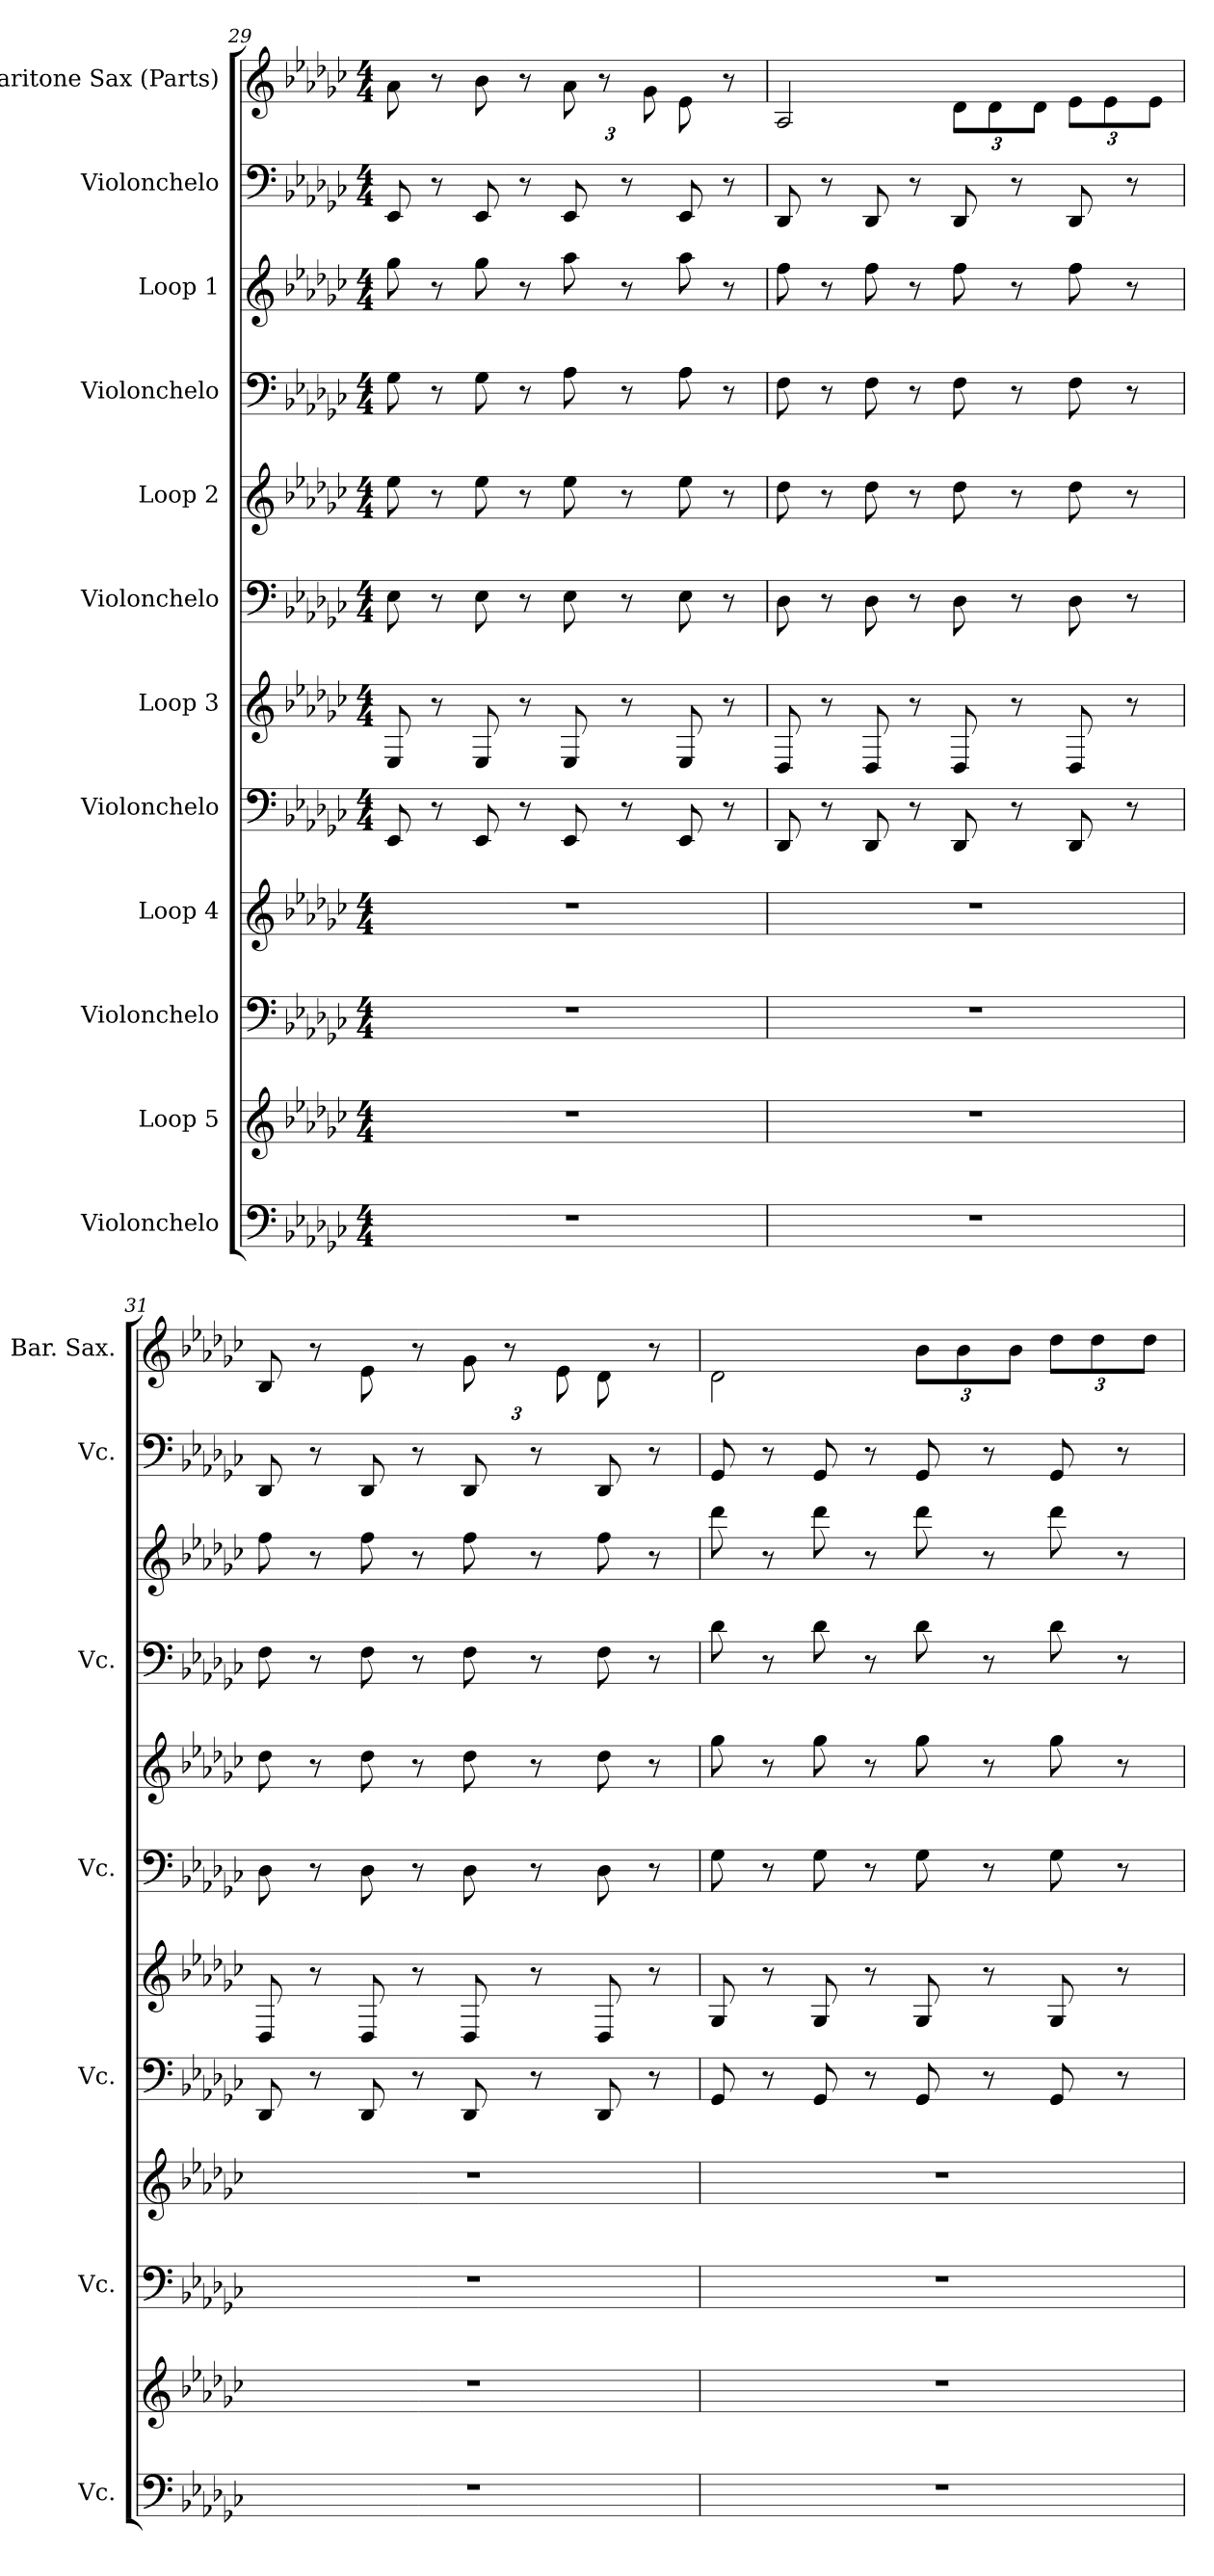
**kern	**kern	**kern	**kern	**kern	**kern	**kern	**kern	**kern	**kern	**kern	**kern
*part12	*part11	*part10	*part9	*part8	*part7	*part6	*part5	*part4	*part3	*part2	*part1
*staff12	*staff11	*staff10	*staff9	*staff8	*staff7	*staff6	*staff5	*staff4	*staff3	*staff2	*staff1
*I"Violonchelo	*I"Loop 5	*I"Violonchelo	*I"Loop 4	*I"Violonchelo	*I"Loop 3	*I"Violonchelo	*I"Loop 2	*I"Violonchelo	*I"Loop 1	*I"Violonchelo	*I"Baritone Sax (Parts)
*I'Vc.	*	*I'Vc.	*	*I'Vc.	*	*I'Vc.	*	*I'Vc.	*	*I'Vc.	*I'Bar. Sax.
*clefF4	*clefG2	*clefF4	*clefG2	*clefF4	*clefG2	*clefF4	*clefG2	*clefF4	*clefG2	*clefF4	*clefG2
*	*ITrd19c33	*	*ITrd12c21	*	*ITrd12c21	*	*ITrd12c21	*	*ITrd12c21	*	*ITrd12c21
*k[b-e-a-d-g-c-]	*k[b-e-a-d-g-c-]	*k[b-e-a-d-g-c-]	*k[b-e-a-d-g-c-]	*k[b-e-a-d-g-c-]	*k[b-e-a-d-g-c-]	*k[b-e-a-d-g-c-]	*k[b-e-a-d-g-c-]	*k[b-e-a-d-g-c-]	*k[b-e-a-d-g-c-]	*k[b-e-a-d-g-c-]	*k[b-e-a-d-g-c-]
*M4/4	*M4/4	*M4/4	*M4/4	*M4/4	*M4/4	*M4/4	*M4/4	*M4/4	*M4/4	*M4/4	*M4/4
=29	=29	=29	=29	=29	=29	=29	=29	=29	=29	=29	=29
1r	1r	1r	1r	8EE-/	8EE-/	8E-\	8e-\	8G-\	8g-\	8EE-/	8A-\
.	.	.	.	8r	8r	8r	8r	8r	8r	8r	8r
.	.	.	.	8EE-/	8EE-/	8E-\	8e-\	8G-\	8g-\	8EE-/	8B-\
.	.	.	.	8r	8r	8r	8r	8r	8r	8r	8r
*	*	*	*	*	*	*	*	*	*	*	*Xbrackettup
.	.	.	.	8EE-/	8EE-/	8E-\	8e-\	8A-\	8a-\	8EE-/	12A-\
.	.	.	.	.	.	.	.	.	.	.	12r
.	.	.	.	8r	8r	8r	8r	8r	8r	8r	.
.	.	.	.	.	.	.	.	.	.	.	12G-\
.	.	.	.	8EE-/	8EE-/	8E-\	8e-\	8A-\	8a-\	8EE-/	8E-\
.	.	.	.	8r	8r	8r	8r	8r	8r	8r	8r
!!LO:LB:g=z
=30	=30	=30	=30	=30	=30	=30	=30	=30	=30	=30	=30
1r	1r	1r	1r	8DD-/	8DD-/	8D-\	8d-\	8F\	8f\	8DD-/	2AA-/
.	.	.	.	8r	8r	8r	8r	8r	8r	8r	.
.	.	.	.	8DD-/	8DD-/	8D-\	8d-\	8F\	8f\	8DD-/	.
.	.	.	.	8r	8r	8r	8r	8r	8r	8r	.
.	.	.	.	8DD-/	8DD-/	8D-\	8d-\	8F\	8f\	8DD-/	12D-\L
.	.	.	.	.	.	.	.	.	.	.	12D-\
.	.	.	.	8r	8r	8r	8r	8r	8r	8r	.
.	.	.	.	.	.	.	.	.	.	.	12D-\J
.	.	.	.	8DD-/	8DD-/	8D-\	8d-\	8F\	8f\	8DD-/	12E-\L
.	.	.	.	.	.	.	.	.	.	.	12E-\
.	.	.	.	8r	8r	8r	8r	8r	8r	8r	.
.	.	.	.	.	.	.	.	.	.	.	12E-\J
=31	=31	=31	=31	=31	=31	=31	=31	=31	=31	=31	=31
1r	1r	1r	1r	8DD-/	8DD-/	8D-\	8d-\	8F\	8f\	8DD-/	8BB-/
.	.	.	.	8r	8r	8r	8r	8r	8r	8r	8r
.	.	.	.	8DD-/	8DD-/	8D-\	8d-\	8F\	8f\	8DD-/	8E-\
.	.	.	.	8r	8r	8r	8r	8r	8r	8r	8r
.	.	.	.	8DD-/	8DD-/	8D-\	8d-\	8F\	8f\	8DD-/	12G-\
.	.	.	.	.	.	.	.	.	.	.	12r
.	.	.	.	8r	8r	8r	8r	8r	8r	8r	.
.	.	.	.	.	.	.	.	.	.	.	12E-\
.	.	.	.	8DD-/	8DD-/	8D-\	8d-\	8F\	8f\	8DD-/	8D-\
.	.	.	.	8r	8r	8r	8r	8r	8r	8r	8r
=32	=32	=32	=32	=32	=32	=32	=32	=32	=32	=32	=32
1r	1r	1r	1r	8GG-/	8GG-/	8G-\	8g-\	8d-\	8dd-\	8GG-/	2D-\
.	.	.	.	8r	8r	8r	8r	8r	8r	8r	.
.	.	.	.	8GG-/	8GG-/	8G-\	8g-\	8d-\	8dd-\	8GG-/	.
.	.	.	.	8r	8r	8r	8r	8r	8r	8r	.
.	.	.	.	8GG-/	8GG-/	8G-\	8g-\	8d-\	8dd-\	8GG-/	12B-\L
.	.	.	.	.	.	.	.	.	.	.	12B-\
.	.	.	.	8r	8r	8r	8r	8r	8r	8r	.
.	.	.	.	.	.	.	.	.	.	.	12B-\J
.	.	.	.	8GG-/	8GG-/	8G-\	8g-\	8d-\	8dd-\	8GG-/	12d-\L
.	.	.	.	.	.	.	.	.	.	.	12d-\
.	.	.	.	8r	8r	8r	8r	8r	8r	8r	.
.	.	.	.	.	.	.	.	.	.	.	12d-\J
=	=	=	=	=	=	=	=	=	=	=	=
*-	*-	*-	*-	*-	*-	*-	*-	*-	*-	*-	*-
